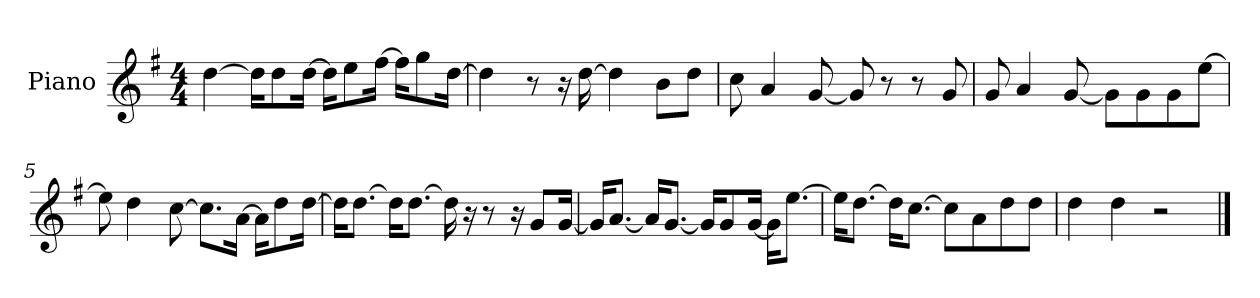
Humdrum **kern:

**kern
*part1
*staff1
*I"Piano
*I'P-no
*clefG2
*k[f#]
*M4/4
*MM90
=1
[4dd\
16dd\KL]
8dd\
[16dd\Jk
16dd\KL]
8ee\
[16ff#\Jk
16ff#\KL]
8gg\
[16dd\Jk
=2
4dd\]
8r
16r
[16dd\
4dd\]
8b\L
8dd\J
=3
8cc\
4a/
[8g/
8g/]
8r
8r
8g/
=4
8g/
4a/
[8g/
8g\L]
8g\
8g\
[8ee\J
!!LO:LB:g=z
=5
8ee\]
4dd\
[8cc\
8.cc\L]
[16a\Jk
16a\KL]
8dd\
[16dd\Jk
=6
16dd\KL]
[8.dd\J
16dd\KL]
[8.dd\J
16dd\]
16r
8r
16r
8g/L
[16g/Jk
=7
16g/KL]
[8.a/J
16a/KL]
[8.g/J
16g/KL]
8g/
[16g/Jk
16g\KL]
[8.ee\J
=8
16ee\KL]
[8.dd\J
16dd\KL]
[8.cc\J
8cc\L]
8a\
8dd\
8dd\J
=9
4dd\
4dd\
2r
==
*-
